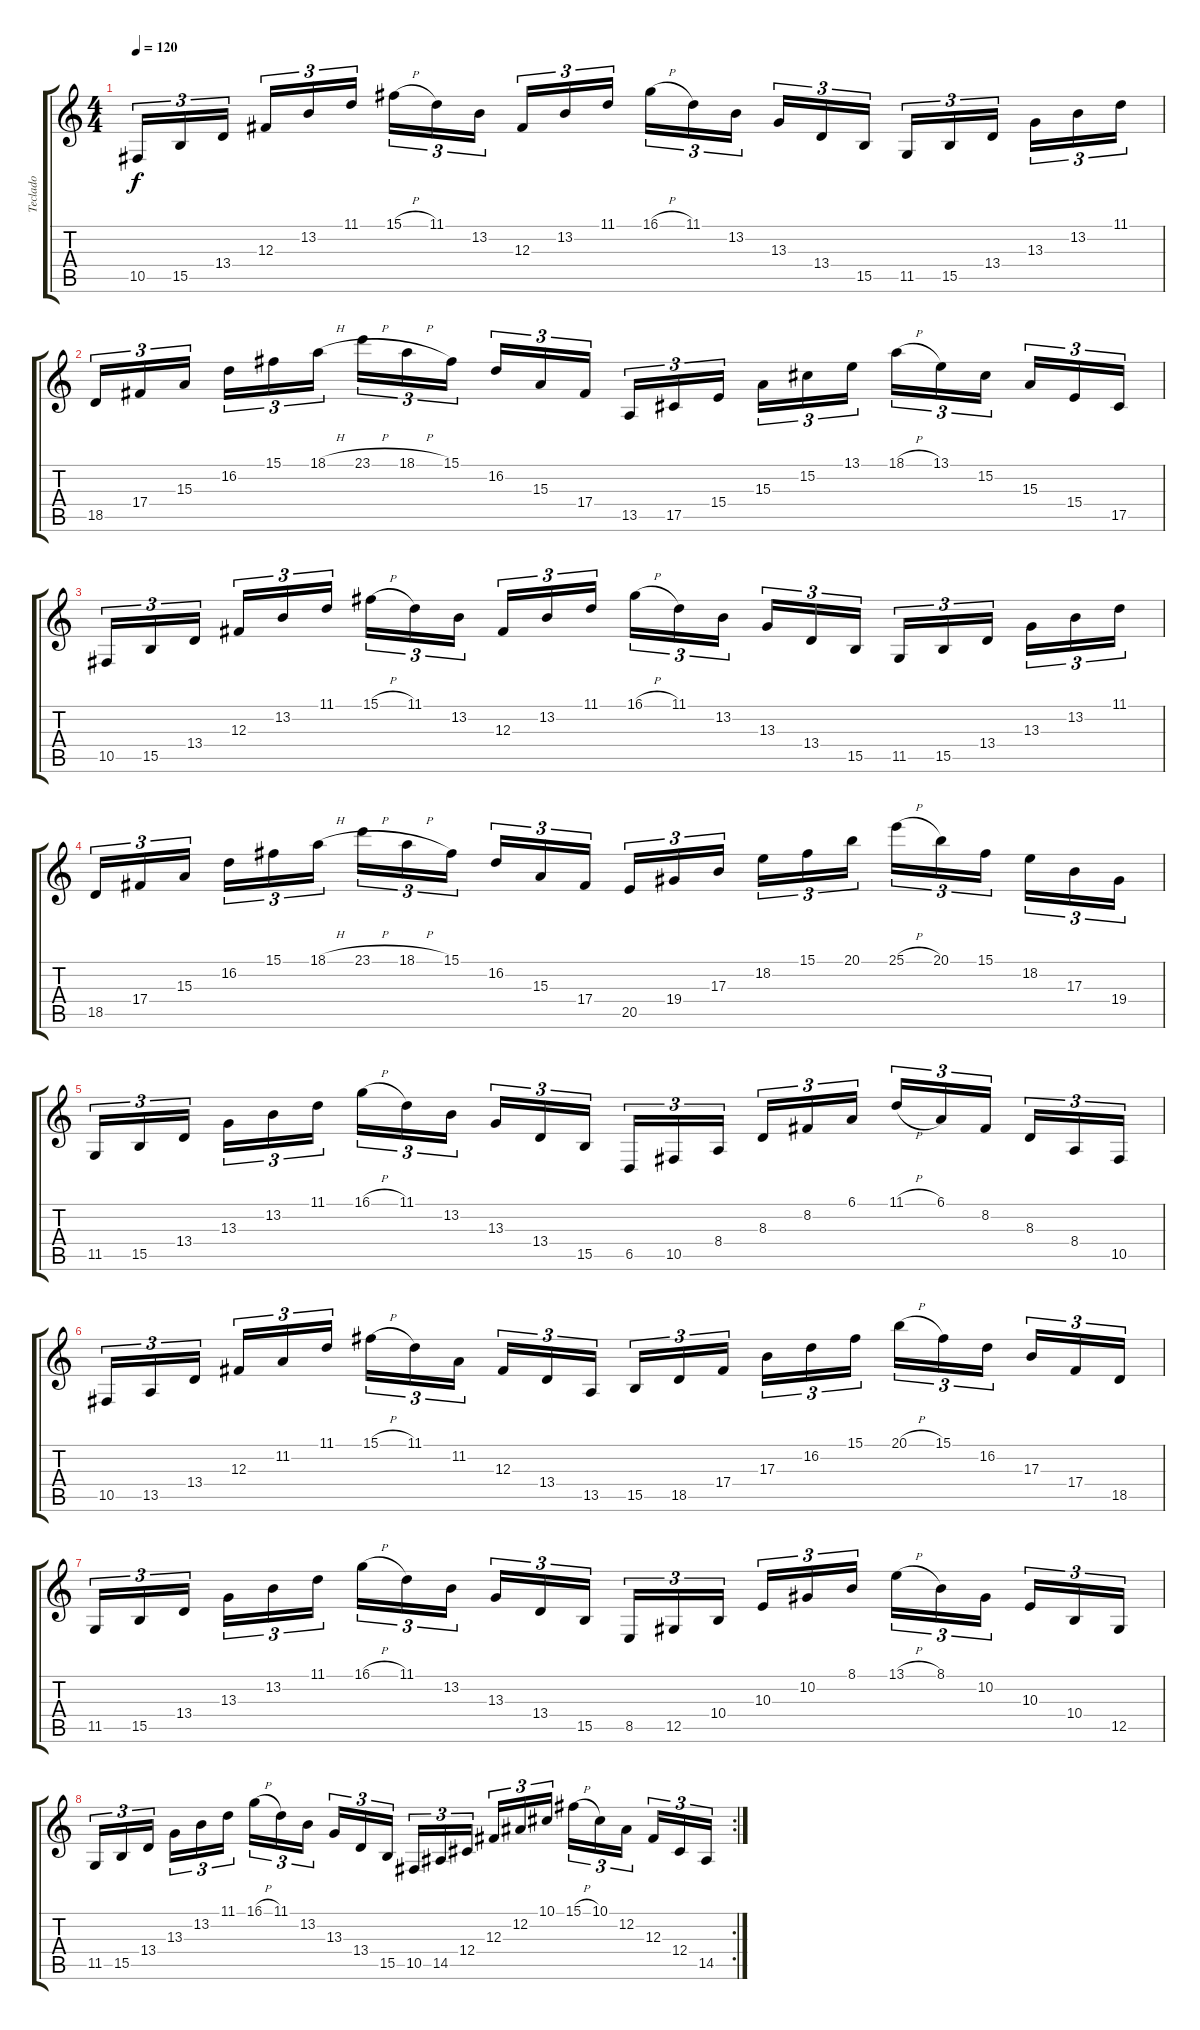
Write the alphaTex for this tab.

\track ("Teclado" "Teclado") {instrument stringensemble1}
\staff {score tabs}
\tuning (Eb4 Bb3 Gb3 Db3 Ab2 Eb2) {hide}
\ts (4 4)
\tempo 120
\clef g2
\ks c
10.5.16{tu (3 2) dy f} 15.5.16{tu (3 2)} 13.4.16{tu (3 2)} 12.3.16{tu (3 2)} 13.2.16{tu (3 2)} 11.1.16{tu (3 2)} 15.1{h}.16{tu (3 2)} 11.1.16{tu (3 2)} 13.2.16{tu (3 2)} 12.3.16{tu (3 2)} 13.2.16{tu (3 2)} 11.1.16{tu (3 2)} 16.1{h}.16{tu (3 2)} 11.1.16{tu (3 2)} 13.2.16{tu (3 2)} 13.3.16{tu (3 2)} 13.4.16{tu (3 2)} 15.5.16{tu (3 2)} 11.5.16{tu (3 2)} 15.5.16{tu (3 2)} 13.4.16{tu (3 2)} 13.3.16{tu (3 2)} 13.2.16{tu (3 2)} 11.1.16{tu (3 2)} |
18.5.16{tu (3 2)} 17.4.16{tu (3 2)} 15.3.16{tu (3 2)} 16.2.16{tu (3 2)} 15.1.16{tu (3 2)} 18.1{h}.16{tu (3 2)} 23.1{h}.16{tu (3 2)} 18.1{h}.16{tu (3 2)} 15.1.16{tu (3 2)} 16.2.16{tu (3 2)} 15.3.16{tu (3 2)} 17.4.16{tu (3 2)} 13.5.16{tu (3 2)} 17.5.16{tu (3 2)} 15.4.16{tu (3 2)} 15.3.16{tu (3 2)} 15.2.16{tu (3 2)} 13.1.16{tu (3 2)} 18.1{h}.16{tu (3 2)} 13.1.16{tu (3 2)} 15.2.16{tu (3 2)} 15.3.16{tu (3 2)} 15.4.16{tu (3 2)} 17.5.16{tu (3 2)} |
10.5.16{tu (3 2)} 15.5.16{tu (3 2)} 13.4.16{tu (3 2)} 12.3.16{tu (3 2)} 13.2.16{tu (3 2)} 11.1.16{tu (3 2)} 15.1{h}.16{tu (3 2)} 11.1.16{tu (3 2)} 13.2.16{tu (3 2)} 12.3.16{tu (3 2)} 13.2.16{tu (3 2)} 11.1.16{tu (3 2)} 16.1{h}.16{tu (3 2)} 11.1.16{tu (3 2)} 13.2.16{tu (3 2)} 13.3.16{tu (3 2)} 13.4.16{tu (3 2)} 15.5.16{tu (3 2)} 11.5.16{tu (3 2)} 15.5.16{tu (3 2)} 13.4.16{tu (3 2)} 13.3.16{tu (3 2)} 13.2.16{tu (3 2)} 11.1.16{tu (3 2)} |
18.5.16{tu (3 2)} 17.4.16{tu (3 2)} 15.3.16{tu (3 2)} 16.2.16{tu (3 2)} 15.1.16{tu (3 2)} 18.1{h}.16{tu (3 2)} 23.1{h}.16{tu (3 2)} 18.1{h}.16{tu (3 2)} 15.1.16{tu (3 2)} 16.2.16{tu (3 2)} 15.3.16{tu (3 2)} 17.4.16{tu (3 2)} 20.5.16{tu (3 2)} 19.4.16{tu (3 2)} 17.3.16{tu (3 2)} 18.2.16{tu (3 2)} 15.1.16{tu (3 2)} 20.1.16{tu (3 2)} 25.1{h}.16{tu (3 2)} 20.1.16{tu (3 2)} 15.1.16{tu (3 2)} 18.2.16{tu (3 2)} 17.3.16{tu (3 2)} 19.4.16{tu (3 2)} |
11.5.16{tu (3 2)} 15.5.16{tu (3 2)} 13.4.16{tu (3 2)} 13.3.16{tu (3 2)} 13.2.16{tu (3 2)} 11.1.16{tu (3 2)} 16.1{h}.16{tu (3 2)} 11.1.16{tu (3 2)} 13.2.16{tu (3 2)} 13.3.16{tu (3 2)} 13.4.16{tu (3 2)} 15.5.16{tu (3 2)} 6.5.16{tu (3 2)} 10.5.16{tu (3 2)} 8.4.16{tu (3 2)} 8.3.16{tu (3 2)} 8.2.16{tu (3 2)} 6.1.16{tu (3 2)} 11.1{h}.16{tu (3 2)} 6.1.16{tu (3 2)} 8.2.16{tu (3 2)} 8.3.16{tu (3 2)} 8.4.16{tu (3 2)} 10.5.16{tu (3 2)} |
10.5.16{tu (3 2)} 13.5.16{tu (3 2)} 13.4.16{tu (3 2)} 12.3.16{tu (3 2)} 11.2.16{tu (3 2)} 11.1.16{tu (3 2)} 15.1{h}.16{tu (3 2)} 11.1.16{tu (3 2)} 11.2.16{tu (3 2)} 12.3.16{tu (3 2)} 13.4.16{tu (3 2)} 13.5.16{tu (3 2)} 15.5.16{tu (3 2)} 18.5.16{tu (3 2)} 17.4.16{tu (3 2)} 17.3.16{tu (3 2)} 16.2.16{tu (3 2)} 15.1.16{tu (3 2)} 20.1{h}.16{tu (3 2)} 15.1.16{tu (3 2)} 16.2.16{tu (3 2)} 17.3.16{tu (3 2)} 17.4.16{tu (3 2)} 18.5.16{tu (3 2)} |
11.5.16{tu (3 2)} 15.5.16{tu (3 2)} 13.4.16{tu (3 2)} 13.3.16{tu (3 2)} 13.2.16{tu (3 2)} 11.1.16{tu (3 2)} 16.1{h}.16{tu (3 2)} 11.1.16{tu (3 2)} 13.2.16{tu (3 2)} 13.3.16{tu (3 2)} 13.4.16{tu (3 2)} 15.5.16{tu (3 2)} 8.5.16{tu (3 2)} 12.5.16{tu (3 2)} 10.4.16{tu (3 2)} 10.3.16{tu (3 2)} 10.2.16{tu (3 2)} 8.1.16{tu (3 2)} 13.1{h}.16{tu (3 2)} 8.1.16{tu (3 2)} 10.2.16{tu (3 2)} 10.3.16{tu (3 2)} 10.4.16{tu (3 2)} 12.5.16{tu (3 2)} |
\rc 2
11.5.16{tu (3 2)} 15.5.16{tu (3 2)} 13.4.16{tu (3 2)} 13.3.16{tu (3 2)} 13.2.16{tu (3 2)} 11.1.16{tu (3 2)} 16.1{h}.16{tu (3 2)} 11.1.16{tu (3 2)} 13.2.16{tu (3 2)} 13.3.16{tu (3 2)} 13.4.16{tu (3 2)} 15.5.16{tu (3 2)} 10.5.16{tu (3 2)} 14.5.16{tu (3 2)} 12.4.16{tu (3 2)} 12.3.16{tu (3 2)} 12.2.16{tu (3 2)} 10.1.16{tu (3 2)} 15.1{h}.16{tu (3 2)} 10.1.16{tu (3 2)} 12.2.16{tu (3 2)} 12.3.16{tu (3 2)} 12.4.16{tu (3 2)} 14.5.16{tu (3 2)}
